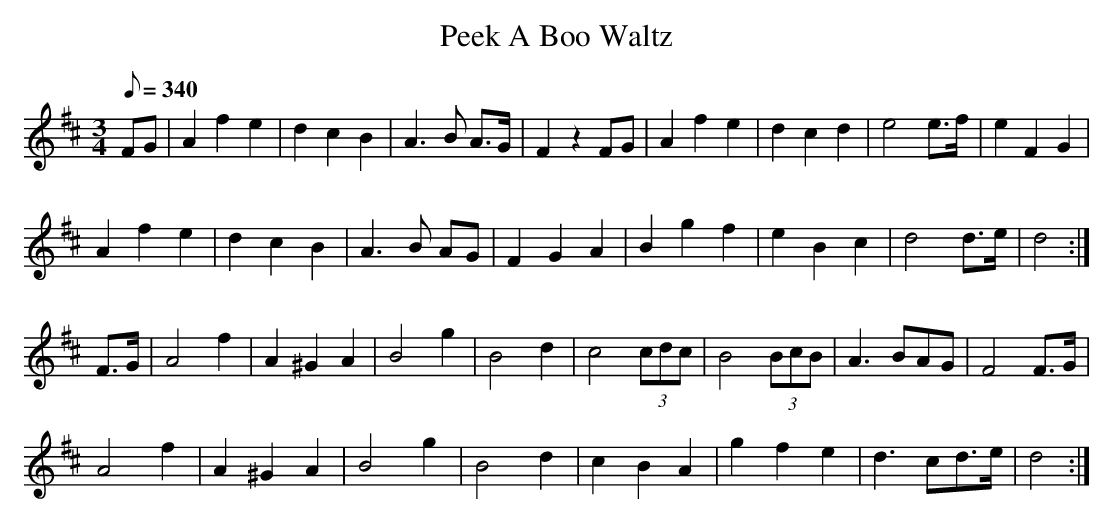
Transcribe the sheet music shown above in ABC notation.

X:1
T:Peek A Boo Waltz
M:3/4
Q:340
K:D
FG|A2 f2 e2|d2 c2 B2|A3B A>G|F2 z2FG|A2f2e2|d2c2d2|e4 e>f|e2F2G2|
A2 f2 e2|d2 c2 B2|A3B AG|F2 G2 A2|B2 g2 f2|e2 B2 c2|d4 d>e|d4:|
F>G|A4 f2|A2 ^G2 A2|B4 g2|B4 d2|c4 (3cdc|B4 (3BcB|A3 BAG|F4 F>G|
A4f2|A2^G2A2|B4g2|B4d2|c2B2A2|g2f2e2|d3 cd>e|d4:|
